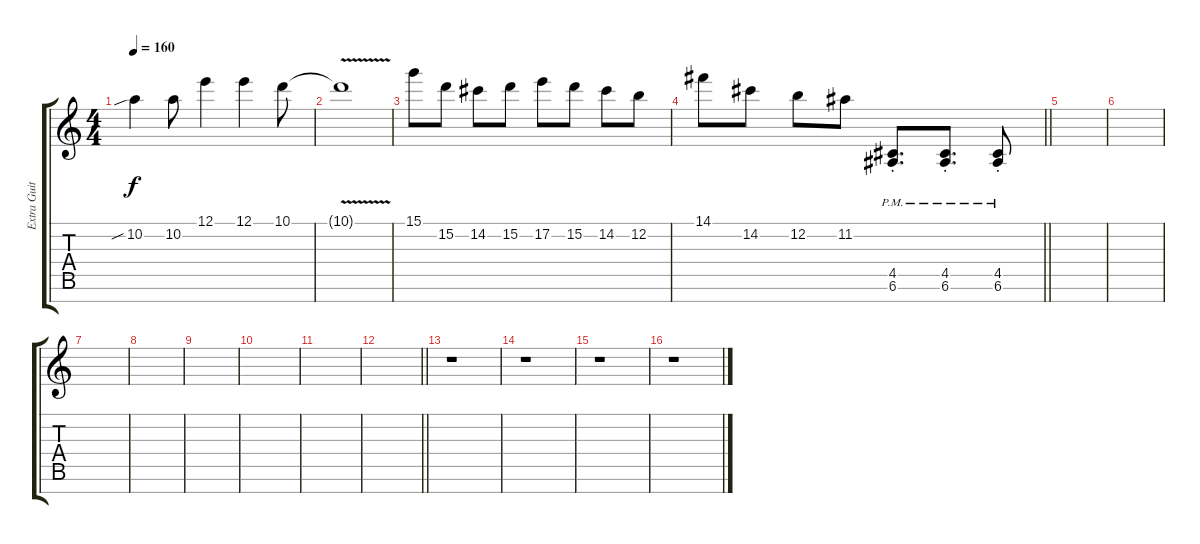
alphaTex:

\track ("Extra Guitar" "Extra Guit") {instrument distortionguitar}
\staff {score tabs}
\tuning (E4 B3 G3 D3 A2 E2 B1) {hide}
\ts (4 4)
\tempo 160
\clef g2
\ks c
10.2{sib}.4{dy f} 10.2.8 12.1.4 12.1.4 10.1.8 |
10.1{v t}.1 |
15.1.8 15.2.8 14.2.8 15.2.8 17.2.8 15.2.8 14.2.8 12.2.8 |
\barLineRight lightlight
14.1.8 14.2.8 12.2.8 11.2.8 (4.5{pm st} 6.6{pm st}).8{d} (4.5{pm st} 6.6{pm st}).8{d} (4.5{pm st} 6.6{pm st}).8 |
\section ("" "")
|
|
|
|
|
|
|
\barLineRight lightlight
|
\section ("" "")
r.1 |
r.1 |
r.1 |
r.1
